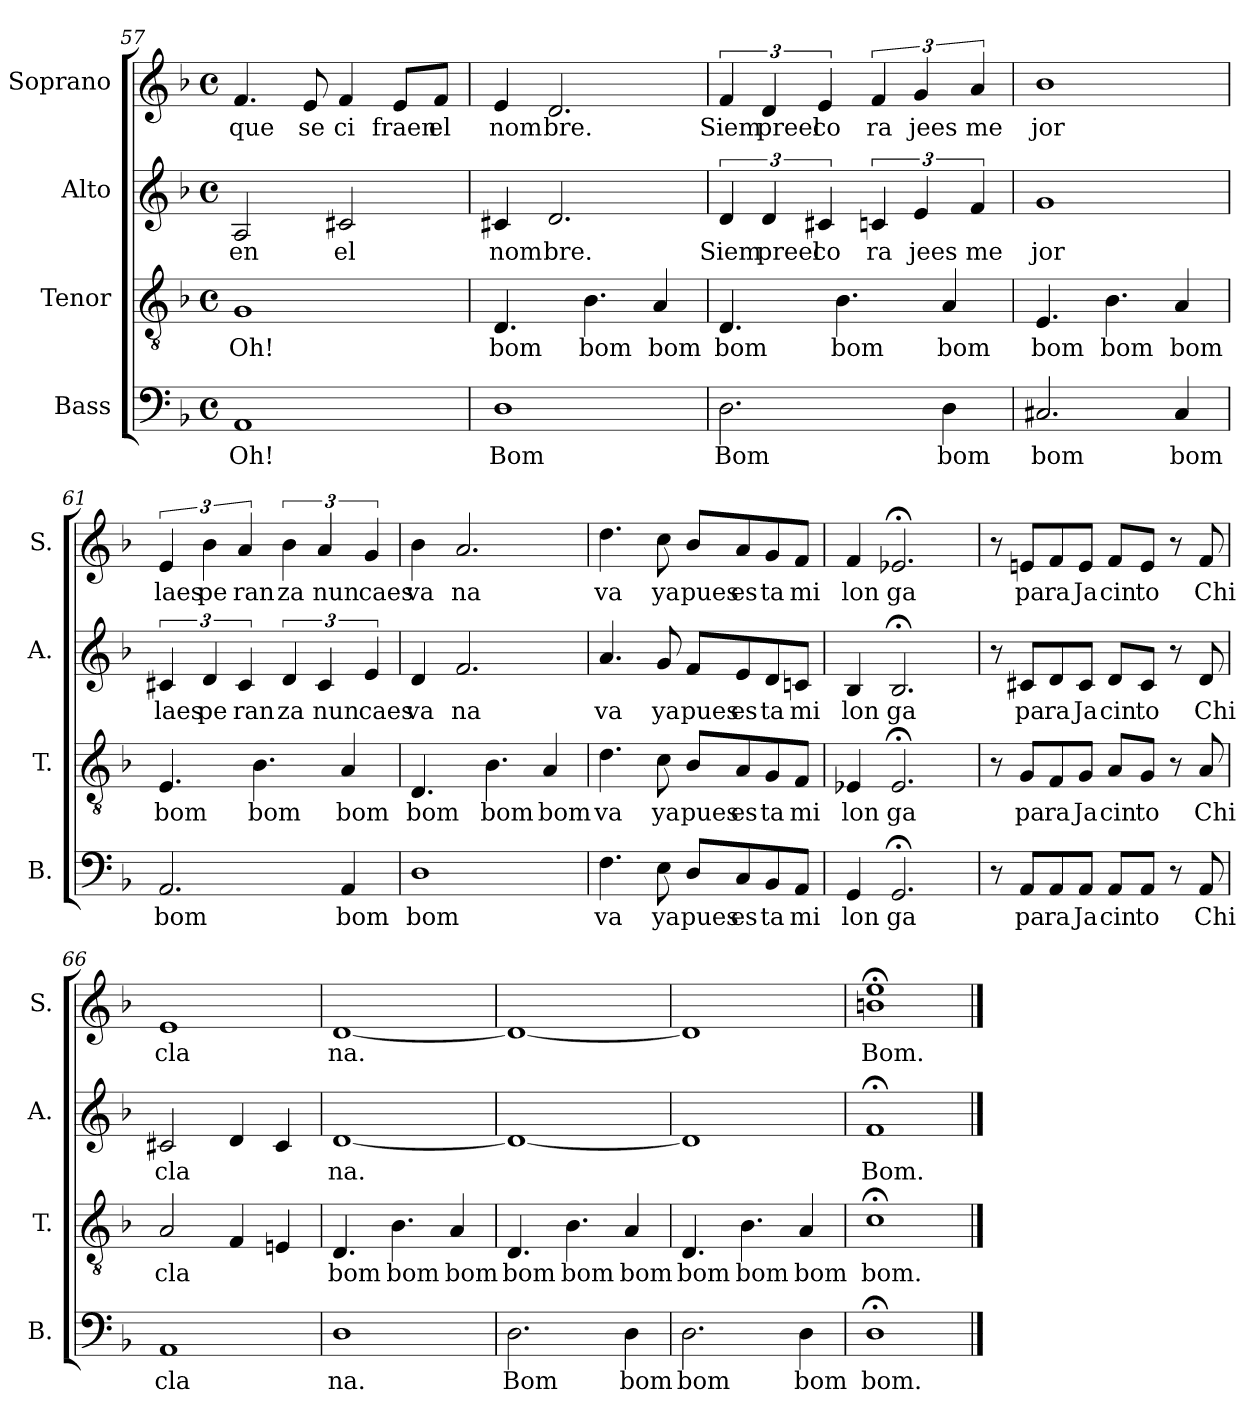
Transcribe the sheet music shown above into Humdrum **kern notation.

**kern	**text	**kern	**text	**kern	**text	**kern	**text
*part4	*part4	*part3	*part3	*part2	*part2	*part1	*part1
*staff4	*staff4	*staff3	*staff3	*staff2	*staff2	*staff1	*staff1
*I"Bass	*	*I"Tenor	*	*I"Alto	*	*I"Soprano	*
*I'B.	*	*I'T.	*	*I'A.	*	*I'S.	*
*clefF4	*	*clefGv2	*	*clefG2	*	*clefG2	*
*k[b-]	*	*k[b-]	*	*k[b-]	*	*k[b-]	*
*M4/4	*	*M4/4	*	*M4/4	*	*M4/4	*
*met(c)	*	*met(c)	*	*met(c)	*	*met(c)	*
=57	=57	=57	=57	=57	=57	=57	=57
!	!LO:LY:b	!	!LO:LY:b	!	!LO:LY:b	!	!LO:LY:b
1AA	Oh!	1G	Oh!	2A/	en	4.f/	que
!	!	!	!	!	!	!	!LO:LY:b
.	.	.	.	.	.	8e/	se
!	!	!	!	!	!LO:LY:b	!	!LO:LY:b
.	.	.	.	2c#X/	el	4f/	ci
!	!	!	!	!	!	!	!LO:LY:b
.	.	.	.	.	.	8e/L	fraen
!	!	!	!	!	!	!	!LO:LY:b
.	.	.	.	.	.	8f/J	el
=58	=58	=58	=58	=58	=58	=58	=58
!	!LO:LY:b	!	!LO:LY:b	!	!LO:LY:b	!	!LO:LY:b
1D	Bom	4.D/	bom	4c#X/	nom	4e/	nom
!	!	!	!	!	!LO:LY:b	!	!LO:LY:b
.	.	.	.	2.d/	bre.	2.d/	bre.
!	!	!	!LO:LY:b	!	!	!	!
.	.	4.B-\	bom	.	.	.	.
!	!	!	!LO:LY:b	!	!	!	!
.	.	4A/	bom	.	.	.	.
!!LO:LB:g=z
=59	=59	=59	=59	=59	=59	=59	=59
!	!LO:LY:b	!	!LO:LY:b	!	!LO:LY:b	!	!LO:LY:b
2.D\	Bom	4.D/	bom	6d/	Siem	6f/	Siem
!	!	!	!	!	!LO:LY:b	!	!LO:LY:b
.	.	.	.	6d/	preel	6d/	preel
!	!	!	!	!	!LO:LY:b	!	!LO:LY:b
.	.	.	.	6c#X/	co	6e/	co
!	!	!	!LO:LY:b	!	!	!	!
.	.	4.B-\	bom	.	.	.	.
!	!	!	!	!	!LO:LY:b	!	!LO:LY:b
.	.	.	.	6cn/	ra	6f/	ra
!	!	!	!	!	!LO:LY:b	!	!LO:LY:b
.	.	.	.	6e/	jees	6g/	jees
!	!LO:LY:b	!	!LO:LY:b	!	!	!	!
4D\	bom	4A/	bom	.	.	.	.
!	!	!	!	!	!LO:LY:b	!	!LO:LY:b
.	.	.	.	6f/	me	6a/	me
=60	=60	=60	=60	=60	=60	=60	=60
!	!LO:LY:b	!	!LO:LY:b	!	!LO:LY:b	!	!LO:LY:b
2.C#X/	bom	4.E/	bom	1g	jor	1b-	jor
!	!	!	!LO:LY:b	!	!	!	!
.	.	4.B-\	bom	.	.	.	.
!	!LO:LY:b	!	!LO:LY:b	!	!	!	!
4C#/	bom	4A/	bom	.	.	.	.
=61	=61	=61	=61	=61	=61	=61	=61
!	!LO:LY:b	!	!LO:LY:b	!	!LO:LY:b	!	!LO:LY:b
2.AA/	bom	4.E/	bom	6c#X/	laes	6e/	laes
!	!	!	!	!	!LO:LY:b	!	!LO:LY:b
.	.	.	.	6d/	pe	6b-\	pe
!	!	!	!	!	!LO:LY:b	!	!LO:LY:b
.	.	.	.	6c#/	ran	6a/	ran
!	!	!	!LO:LY:b	!	!	!	!
.	.	4.B-\	bom	.	.	.	.
!	!	!	!	!	!LO:LY:b	!	!LO:LY:b
.	.	.	.	6d/	za	6b-\	za
!	!	!	!	!	!LO:LY:b	!	!LO:LY:b
.	.	.	.	6c#/	nun	6a/	nun
!	!LO:LY:b	!	!LO:LY:b	!	!	!	!
4AA/	bom	4A/	bom	.	.	.	.
!	!	!	!	!	!LO:LY:b	!	!LO:LY:b
.	.	.	.	6e/	caes	6g/	caes
=62	=62	=62	=62	=62	=62	=62	=62
!	!LO:LY:b	!	!LO:LY:b	!	!LO:LY:b	!	!LO:LY:b
1D	bom	4.D/	bom	4d/	va	4b-\	va
!	!	!	!	!	!LO:LY:b	!	!LO:LY:b
.	.	.	.	2.f/	na	2.a/	na
!	!	!	!LO:LY:b	!	!	!	!
.	.	4.B-\	bom	.	.	.	.
!	!	!	!LO:LY:b	!	!	!	!
.	.	4A/	bom	.	.	.	.
!!LO:PB:g=z
=63	=63	=63	=63	=63	=63	=63	=63
!	!LO:LY:b	!	!LO:LY:b	!	!LO:LY:b	!	!LO:LY:b
4.F\	va	4.d\	va	4.a/	va	4.dd\	va
!	!LO:LY:b	!	!LO:LY:b	!	!LO:LY:b	!	!LO:LY:b
8E\	ya	8c\	ya	8g/	ya	8cc\	ya
!	!LO:LY:b	!	!LO:LY:b	!	!LO:LY:b	!	!LO:LY:b
8D/L	pues	8B-/L	pues	8f/L	pues	8b-/L	pues
!	!LO:LY:b	!	!LO:LY:b	!	!LO:LY:b	!	!LO:LY:b
8C/	es	8A/	es	8e/	es	8a/	es
!	!LO:LY:b	!	!LO:LY:b	!	!LO:LY:b	!	!LO:LY:b
8BB-/	ta	8G/	ta	8d/	ta	8g/	ta
!	!LO:LY:b	!	!LO:LY:b	!	!LO:LY:b	!	!LO:LY:b
8AA/J	mi	8F/J	mi	8cn/J	mi	8f/J	mi
=64	=64	=64	=64	=64	=64	=64	=64
!	!LO:LY:b	!	!LO:LY:b	!	!LO:LY:b	!	!LO:LY:b
4GG/	lon	4E-X/	lon	4B-/	lon	4f/	lon
!	!LO:LY:b	!	!LO:LY:b	!	!LO:LY:b	!	!LO:LY:b
2.GG;</	ga	2.E-;</	ga	2.B-;</	ga	2.e-X;</	ga
=65	=65	=65	=65	=65	=65	=65	=65
8r	.	8r	.	8r	.	8r	.
!	!LO:LY:b	!	!LO:LY:b	!	!LO:LY:b	!	!LO:LY:b
8AA/L	pa	8G/L	pa	8c#X/L	pa	8en/L	pa
!	!LO:LY:b	!	!LO:LY:b	!	!LO:LY:b	!	!LO:LY:b
8AA/	ra	8F/	ra	8d/	ra	8f/	ra
!	!LO:LY:b	!	!LO:LY:b	!	!LO:LY:b	!	!LO:LY:b
8AA/J	Ja	8G/J	Ja	8c#/J	Ja	8e/J	Ja
!	!LO:LY:b	!	!LO:LY:b	!	!LO:LY:b	!	!LO:LY:b
8AA/L	cin	8A/L	cin	8d/L	cin	8f/L	cin
!	!LO:LY:b	!	!LO:LY:b	!	!LO:LY:b	!	!LO:LY:b
8AA/J	to	8G/J	to	8c#/J	to	8e/J	to
8r	.	8r	.	8r	.	8r	.
!	!LO:LY:b	!	!LO:LY:b	!	!LO:LY:b	!	!LO:LY:b
8AA/	Chi	8A/	Chi	8d/	Chi	8f/	Chi
=66	=66	=66	=66	=66	=66	=66	=66
!	!LO:LY:b	!	!LO:LY:b	!	!LO:LY:b	!	!LO:LY:b
1AA	cla	2A/	cla	2c#X/	cla	1e	cla
.	.	4F/	.	4d/	.	.	.
.	.	4En/	.	4c#/	.	.	.
=67	=67	=67	=67	=67	=67	=67	=67
!	!LO:LY:b	!	!LO:LY:b	!	!LO:LY:b	!	!LO:LY:b
1D	na.	4.D/	bom	[1d	na.	[1d	na.
!	!	!	!LO:LY:b	!	!	!	!
.	.	4.B-\	bom	.	.	.	.
!	!	!	!LO:LY:b	!	!	!	!
.	.	4A/	bom	.	.	.	.
!!LO:LB:g=z
=68	=68	=68	=68	=68	=68	=68	=68
!	!LO:LY:b	!	!LO:LY:b	!	!	!	!
2.D\	Bom	4.D/	bom	1d_	.	1d_	.
!	!	!	!LO:LY:b	!	!	!	!
.	.	4.B-\	bom	.	.	.	.
!	!LO:LY:b	!	!LO:LY:b	!	!	!	!
4D\	bom	4A/	bom	.	.	.	.
=69	=69	=69	=69	=69	=69	=69	=69
!	!LO:LY:b	!	!LO:LY:b	!	!	!	!
2.D\	bom	4.D/	bom	1d]	.	1d]	.
!	!	!	!LO:LY:b	!	!	!	!
.	.	4.B-\	bom	.	.	.	.
!	!LO:LY:b	!	!LO:LY:b	!	!	!	!
4D\	bom	4A/	bom	.	.	.	.
=70	=70	=70	=70	=70	=70	=70	=70
!	!LO:LY:b	!	!LO:LY:b	!	!LO:LY:b	!	!LO:LY:b
1D;<	bom.	1c;<	bom.	1f;<	Bom.	1bn;< 1ee;<	Bom.
==	==	==	==	==	==	==	==
*-	*-	*-	*-	*-	*-	*-	*-
